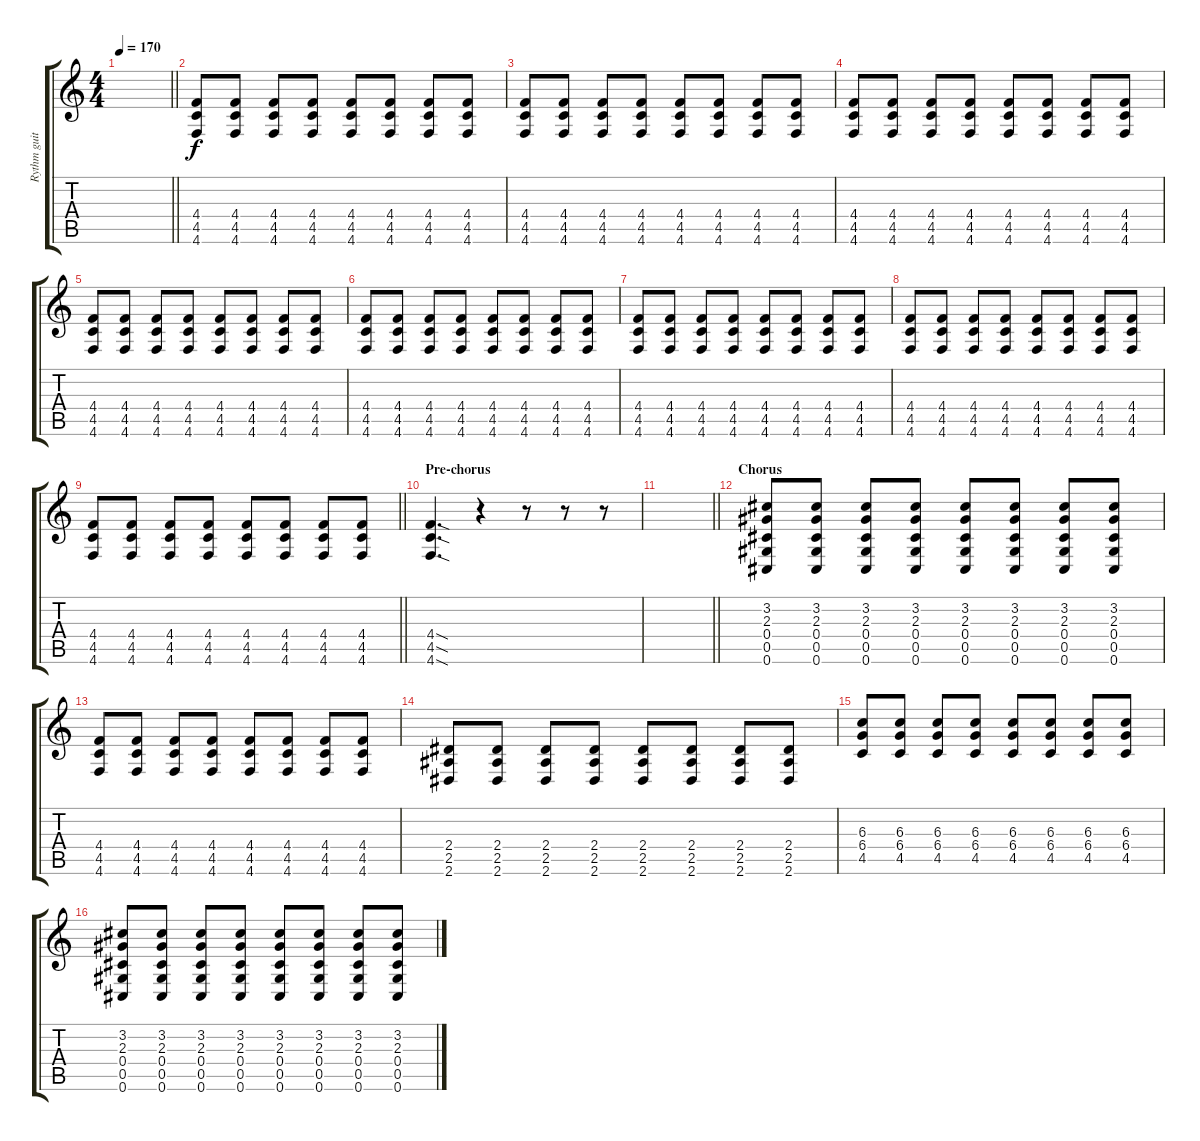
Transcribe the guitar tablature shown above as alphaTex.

\track ("Rythm guitar" "Rythm guit") {instrument distortionguitar}
\staff {score tabs}
\tuning (Eb4 Bb3 Gb3 Db3 Ab2 Db2) {hide}
\ts (4 4)
\tempo 170
\clef g2
\barLineRight lightlight
\ks c
|
(4.4 4.5 4.6).8 (4.4 4.5 4.6).8 (4.4 4.5 4.6).8 (4.4 4.5 4.6).8 (4.4 4.5 4.6).8 (4.4 4.5 4.6).8 (4.4 4.5 4.6).8 (4.4 4.5 4.6).8 |
(4.4 4.5 4.6).8 (4.4 4.5 4.6).8 (4.4 4.5 4.6).8 (4.4 4.5 4.6).8 (4.4 4.5 4.6).8 (4.4 4.5 4.6).8 (4.4 4.5 4.6).8 (4.4 4.5 4.6).8 |
(4.4 4.5 4.6).8 (4.4 4.5 4.6).8 (4.4 4.5 4.6).8 (4.4 4.5 4.6).8 (4.4 4.5 4.6).8 (4.4 4.5 4.6).8 (4.4 4.5 4.6).8 (4.4 4.5 4.6).8 |
(4.4 4.5 4.6).8 (4.4 4.5 4.6).8 (4.4 4.5 4.6).8 (4.4 4.5 4.6).8 (4.4 4.5 4.6).8 (4.4 4.5 4.6).8 (4.4 4.5 4.6).8 (4.4 4.5 4.6).8 |
(4.4 4.5 4.6).8 (4.4 4.5 4.6).8 (4.4 4.5 4.6).8 (4.4 4.5 4.6).8 (4.4 4.5 4.6).8 (4.4 4.5 4.6).8 (4.4 4.5 4.6).8 (4.4 4.5 4.6).8 |
(4.4 4.5 4.6).8 (4.4 4.5 4.6).8 (4.4 4.5 4.6).8 (4.4 4.5 4.6).8 (4.4 4.5 4.6).8 (4.4 4.5 4.6).8 (4.4 4.5 4.6).8 (4.4 4.5 4.6).8 |
(4.4 4.5 4.6).8 (4.4 4.5 4.6).8 (4.4 4.5 4.6).8 (4.4 4.5 4.6).8 (4.4 4.5 4.6).8 (4.4 4.5 4.6).8 (4.4 4.5 4.6).8 (4.4 4.5 4.6).8 |
\barLineRight lightlight
(4.4 4.5 4.6).8 (4.4 4.5 4.6).8 (4.4 4.5 4.6).8 (4.4 4.5 4.6).8 (4.4 4.5 4.6).8 (4.4 4.5 4.6).8 (4.4 4.5 4.6).8 (4.4 4.5 4.6).8 |
\section ("" "Pre-chorus")
(4.4{sod} 4.5{sod} 4.6{sod}).4{d} r.4 r.8 r.8 r.8 |
\barLineRight lightlight
|
\section ("" "Chorus")
(3.2 2.3 0.4 0.5 0.6).8 (3.2 2.3 0.4 0.5 0.6).8 (3.2 2.3 0.4 0.5 0.6).8 (3.2 2.3 0.4 0.5 0.6).8 (3.2 2.3 0.4 0.5 0.6).8 (3.2 2.3 0.4 0.5 0.6).8 (3.2 2.3 0.4 0.5 0.6).8 (3.2 2.3 0.4 0.5 0.6).8 |
(4.4 4.5 4.6).8 (4.4 4.5 4.6).8 (4.4 4.5 4.6).8 (4.4 4.5 4.6).8 (4.4 4.5 4.6).8 (4.4 4.5 4.6).8 (4.4 4.5 4.6).8 (4.4 4.5 4.6).8 |
(2.4 2.5 2.6).8 (2.4 2.5 2.6).8 (2.4 2.5 2.6).8 (2.4 2.5 2.6).8 (2.4 2.5 2.6).8 (2.4 2.5 2.6).8 (2.4 2.5 2.6).8 (2.4 2.5 2.6).8 |
(6.3 6.4 4.5).8 (6.3 6.4 4.5).8 (6.3 6.4 4.5).8 (6.3 6.4 4.5).8 (6.3 6.4 4.5).8 (6.3 6.4 4.5).8 (6.3 6.4 4.5).8 (6.3 6.4 4.5).8 |
(3.2 2.3 0.4 0.5 0.6).8 (3.2 2.3 0.4 0.5 0.6).8 (3.2 2.3 0.4 0.5 0.6).8 (3.2 2.3 0.4 0.5 0.6).8 (3.2 2.3 0.4 0.5 0.6).8 (3.2 2.3 0.4 0.5 0.6).8 (3.2 2.3 0.4 0.5 0.6).8 (3.2 2.3 0.4 0.5 0.6).8
